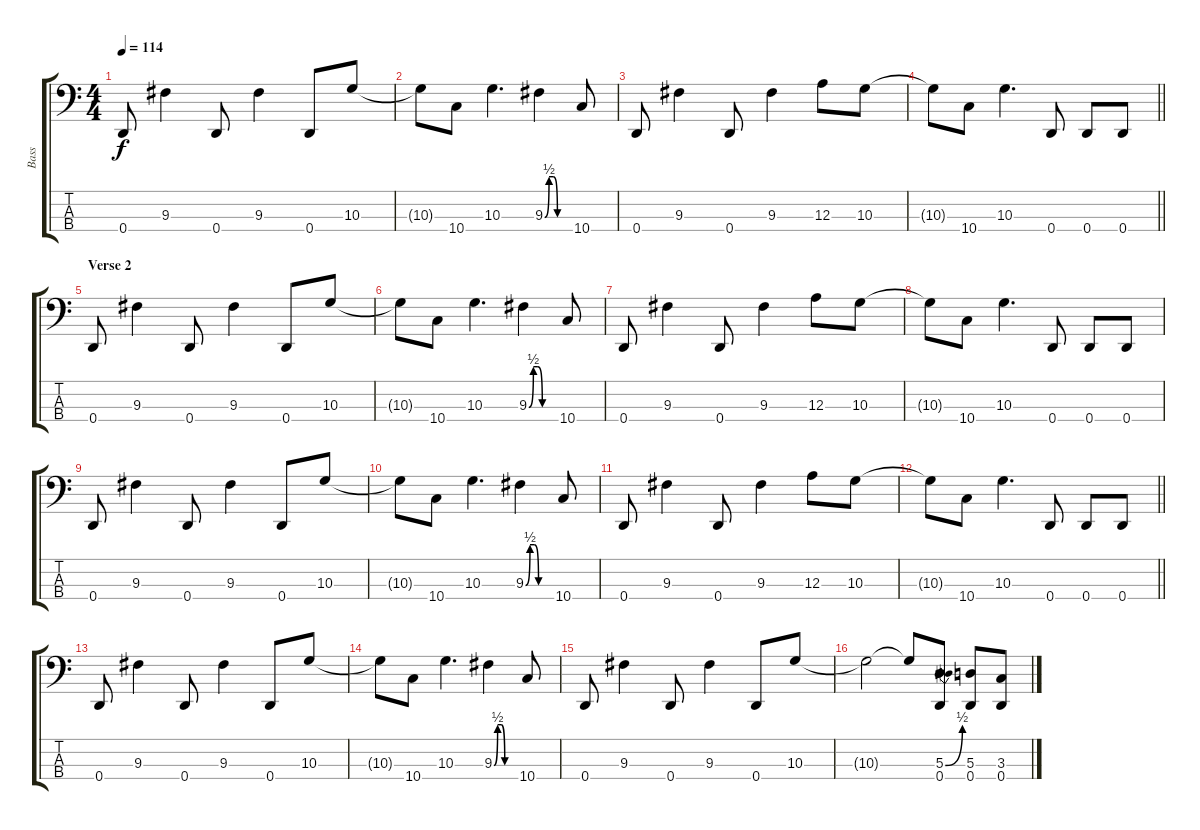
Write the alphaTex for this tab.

\track ("Bass" "Bass") {instrument electricbassfinger}
\staff {score tabs}
\tuning (G2 D2 A1 D1) {hide}
\ts (4 4)
\section ("" "")
\tempo 114
\clef f4
\ks c
0.4.8{dy f} 9.3.4 0.4.8 9.3.4 0.4.8 10.3.8 |
10.3{t}.8 10.4.8 10.3.4{d} 9.3{be (custom 0 0 10 2 20 2 30 0 60 0)}.4 10.4.8 |
0.4.8 9.3.4 0.4.8 9.3.4 12.3.8 10.3.8 |
\barLineRight lightlight
10.3{t}.8 10.4.8 10.3.4{d} 0.4.8 0.4.8 0.4.8 |
\section ("" "Verse 2")
0.4.8 9.3.4 0.4.8 9.3.4 0.4.8 10.3.8 |
10.3{t}.8 10.4.8 10.3.4{d} 9.3{be (custom 0 0 10 2 20 2 30 0 60 0)}.4 10.4.8 |
0.4.8 9.3.4 0.4.8 9.3.4 12.3.8 10.3.8 |
10.3{t}.8 10.4.8 10.3.4{d} 0.4.8 0.4.8 0.4.8 |
0.4.8 9.3.4 0.4.8 9.3.4 0.4.8 10.3.8 |
10.3{t}.8 10.4.8 10.3.4{d} 9.3{be (custom 0 0 10 2 20 2 30 0 60 0)}.4 10.4.8 |
0.4.8 9.3.4 0.4.8 9.3.4 12.3.8 10.3.8 |
\barLineRight lightlight
10.3{t}.8 10.4.8 10.3.4{d} 0.4.8 0.4.8 0.4.8 |
\section ("" "")
0.4.8 9.3.4 0.4.8 9.3.4 0.4.8 10.3.8 |
10.3{t}.8 10.4.8 10.3.4{d} 9.3{be (custom 0 0 10 2 20 2 30 0 60 0)}.4 10.4.8 |
0.4.8 9.3.4 0.4.8 9.3.4 0.4.8 10.3.8 |
10.3{t}.2 10.3{t}.8 (5.3{be (bend 0 0 60 2)} 0.4).8 (5.3 0.4).8 (3.3 0.4).8
